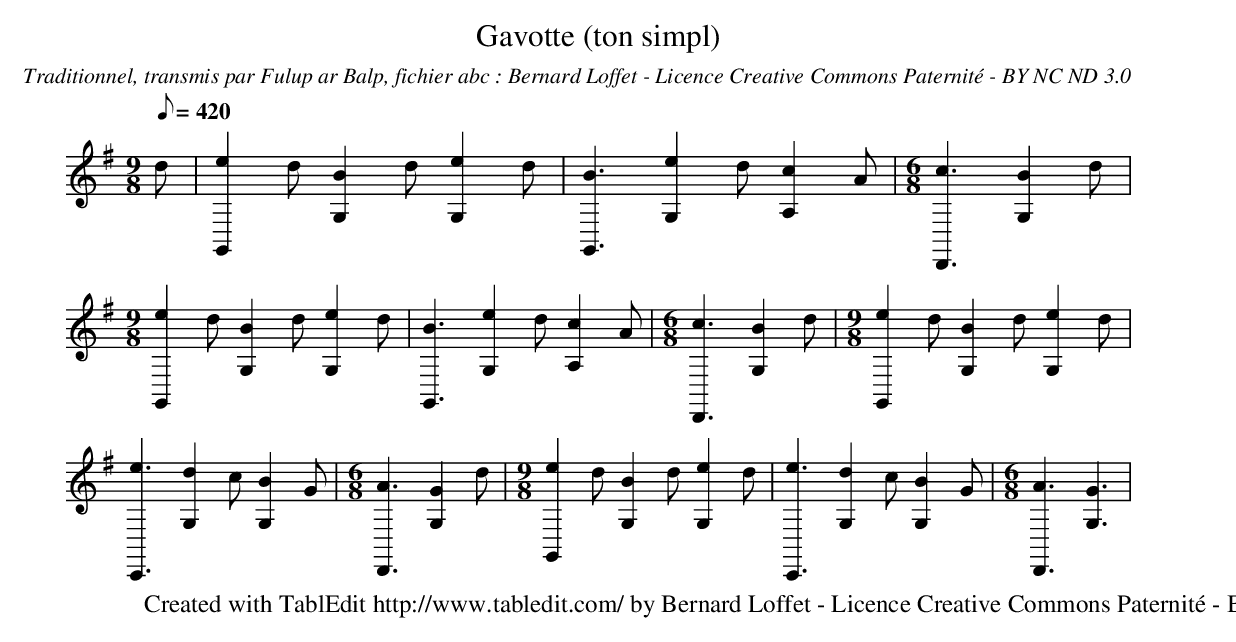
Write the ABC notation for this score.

X:1
T:Gavotte (ton simpl)
C:Traditionnel, transmis par Fulup ar Balp, fichier abc : Bernard Loffet - Licence Creative Commons Paternité - BY NC ND 3.0
L:1/8
Q:420
M:9/8
K:G
d | [e2G,,2]d [B2G,2]d [e2G,2]d | [B3G,,3] [e2G,2]d [c2A,2]A | \
M:6/8
 [c3D,,3] [B2G,2]d | \
M:9/8
 [e2G,,2]d [B2G,2]d [e2G,2]d | [B3G,,3] [e2G,2]d [c2A,2]A | \
M:6/8
 [c3D,,3] [B2G,2]d | \
M:9/8
 [e2G,,2]d [B2G,2]d [e2G,2]d | [e3C,,3] [d2G,2]c [B2G,2]G | \
M:6/8
 [A3D,,3] [G2G,2]d | \
M:9/8
 [e2G,,2]d [B2G,2]d [e2G,2]d | [e3C,,3] [d2G,2]c [B2G,2]G | \
M:6/8
 [A3D,,3] [G3G,3] | \
W:Created with TablEdit http://www.tabledit.com/ by Bernard Loffet - Licence Creative Commons Paternité - BY NC ND 3.0
